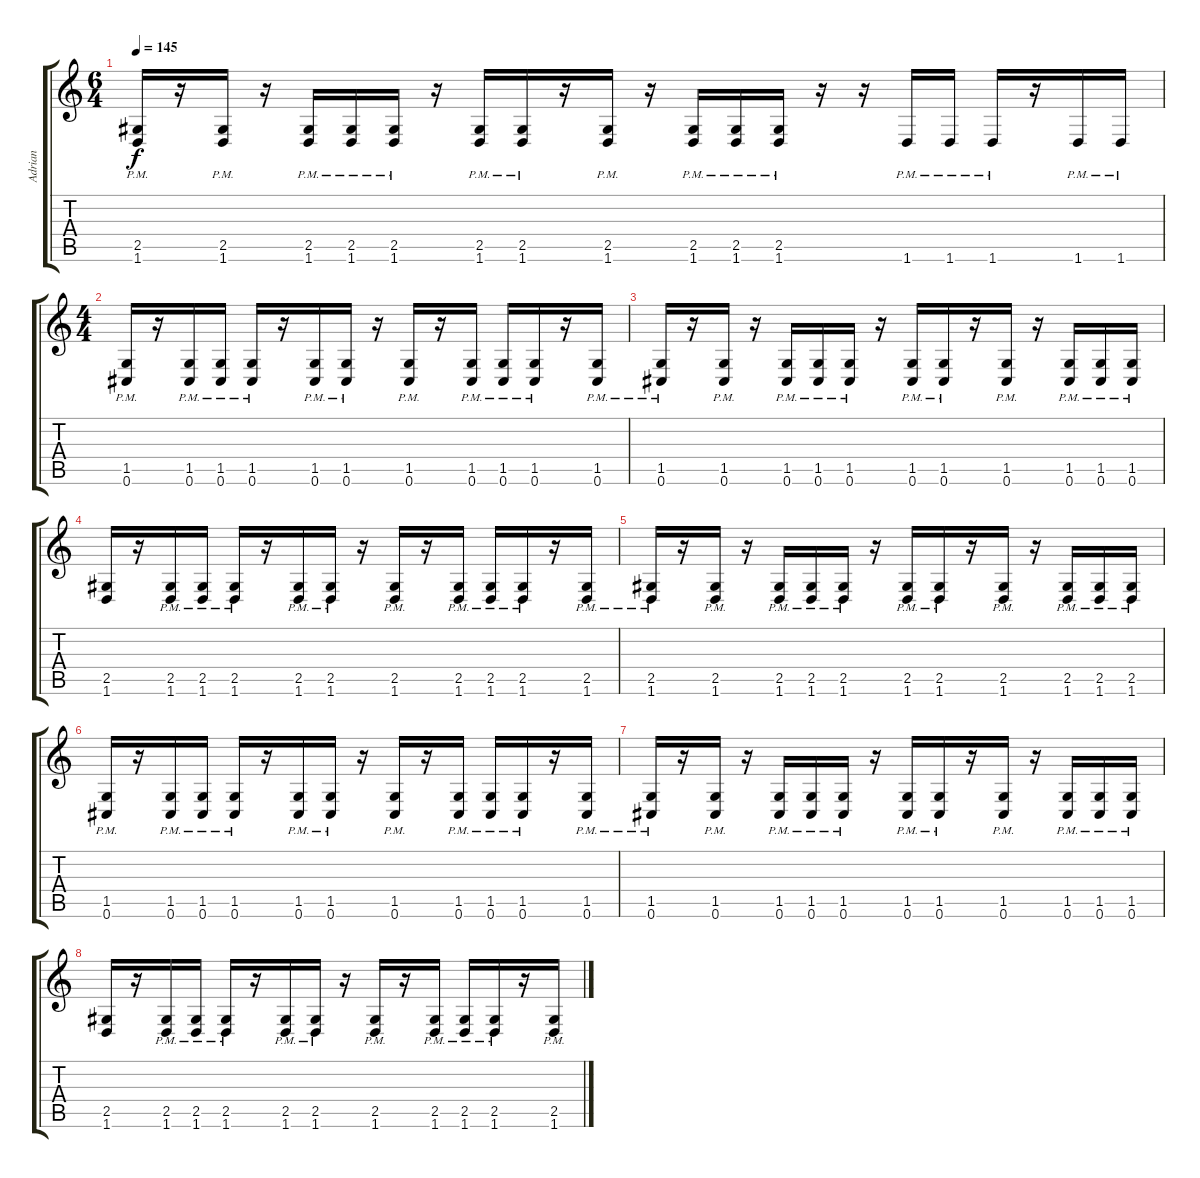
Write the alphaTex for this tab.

\track ("Adrian" "Adrian") {instrument distortionguitar}
\staff {score tabs}
\tuning (Db4 Ab3 E3 B2 Gb2 Db2) {hide}
\ts (6 4)
\tempo 145
\clef g2
\ks c
(2.5 1.6{pm}).16{dy f} r.16 (2.5 1.6{pm}).16 r.16 (2.5 1.6{pm}).16 (2.5 1.6{pm}).16 (2.5 1.6{pm}).16 r.16 (2.5 1.6{pm}).16 (2.5 1.6{pm}).16 r.16 (2.5 1.6{pm}).16 r.16 (2.5 1.6{pm}).16 (2.5 1.6{pm}).16 (2.5 1.6{pm}).16 r.16 r.16 1.6{pm}.16 1.6{pm}.16 1.6{pm}.16 r.16 1.6{pm}.16 1.6{pm}.16 |
\ts (4 4)
(1.5 0.6{pm}).16 r.16 (1.5 0.6{pm}).16 (1.5 0.6{pm}).16 (1.5 0.6{pm}).16 r.16 (1.5 0.6{pm}).16 (1.5 0.6{pm}).16 r.16 (1.5 0.6{pm}).16 r.16 (1.5 0.6{pm}).16 (1.5 0.6{pm}).16 (1.5 0.6{pm}).16 r.16 (1.5 0.6{pm}).16 |
(1.5 0.6{pm}).16 r.16 (1.5 0.6{pm}).16 r.16 (1.5 0.6{pm}).16 (1.5 0.6{pm}).16 (1.5 0.6{pm}).16 r.16 (1.5 0.6{pm}).16 (1.5 0.6{pm}).16 r.16 (1.5 0.6{pm}).16 r.16 (1.5 0.6{pm}).16 (1.5 0.6{pm}).16 (1.5 0.6{pm}).16 |
(2.5 1.6).16 r.16 (2.5 1.6{pm}).16 (2.5 1.6{pm}).16 (2.5 1.6{pm}).16 r.16 (2.5 1.6{pm}).16 (2.5 1.6{pm}).16 r.16 (2.5 1.6{pm}).16 r.16 (2.5 1.6{pm}).16 (2.5 1.6{pm}).16 (2.5 1.6{pm}).16 r.16 (2.5 1.6{pm}).16 |
(2.5 1.6{pm}).16 r.16 (2.5 1.6{pm}).16 r.16 (2.5 1.6{pm}).16 (2.5 1.6{pm}).16 (2.5 1.6{pm}).16 r.16 (2.5 1.6{pm}).16 (2.5 1.6{pm}).16 r.16 (2.5 1.6{pm}).16 r.16 (2.5 1.6{pm}).16 (2.5 1.6{pm}).16 (2.5 1.6{pm}).16 |
(1.5 0.6{pm}).16 r.16 (1.5 0.6{pm}).16 (1.5 0.6{pm}).16 (1.5 0.6{pm}).16 r.16 (1.5 0.6{pm}).16 (1.5 0.6{pm}).16 r.16 (1.5 0.6{pm}).16 r.16 (1.5 0.6{pm}).16 (1.5 0.6{pm}).16 (1.5 0.6{pm}).16 r.16 (1.5 0.6{pm}).16 |
(1.5 0.6{pm}).16 r.16 (1.5 0.6{pm}).16 r.16 (1.5 0.6{pm}).16 (1.5 0.6{pm}).16 (1.5 0.6{pm}).16 r.16 (1.5 0.6{pm}).16 (1.5 0.6{pm}).16 r.16 (1.5 0.6{pm}).16 r.16 (1.5 0.6{pm}).16 (1.5 0.6{pm}).16 (1.5 0.6{pm}).16 |
(2.5 1.6).16 r.16 (2.5 1.6{pm}).16 (2.5 1.6{pm}).16 (2.5 1.6{pm}).16 r.16 (2.5 1.6{pm}).16 (2.5 1.6{pm}).16 r.16 (2.5 1.6{pm}).16 r.16 (2.5 1.6{pm}).16 (2.5 1.6{pm}).16 (2.5 1.6{pm}).16 r.16 (2.5 1.6{pm}).16
